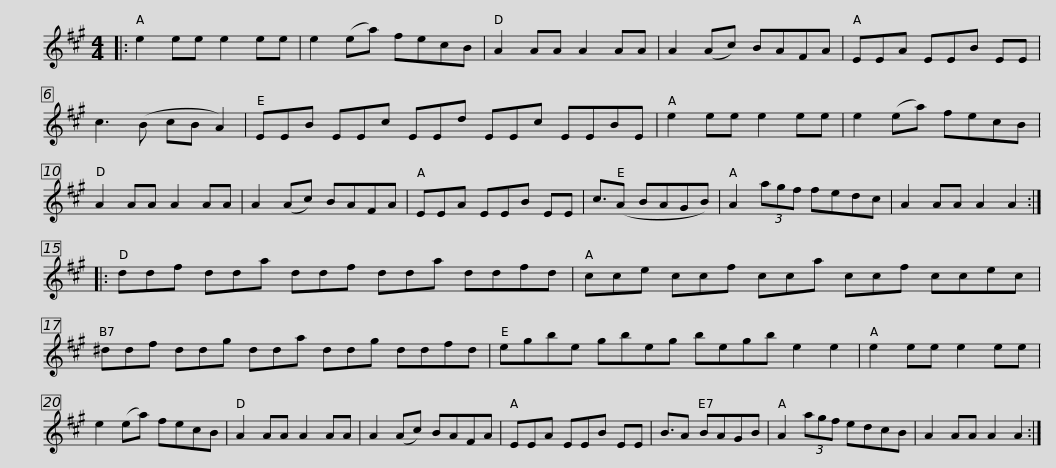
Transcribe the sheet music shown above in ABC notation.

X:1
L:1/8
M:4/4
I:linebreak $
K:A
V:1 treble
V:1
|: e2 ee e2 ee | e2 (ea) fecB | A2 AA A2 AA | A2 (Ac) BAFA | EEA EEB EE | %5
 c3 (B cB A2) |$ EEB EEc EEd EEc EEBE | e2 ee e2 ee | e2 (ea) fecB | A2 AA A2 AA | %10
 A2 (Ac) BAFA |$ EEA EEB EE | c3/2(A BAGB) | A2 (3agf fedc | A2 AA A2 A2 ::$ %15
 ddf dda ddf dda ddfd | cce ccf cca ccf ccec |$ ^ddf ddg dda ddg ddfd | egbe gbeg begb e2 e2 | e2 ee e2 ee |$ %20
 e2 (ea) fecB | A2 AA A2 AA | A2 (Ac) BAFA | EEA EEB EE | B3/2A BAGB | %25
 A2 (3agf edcB |$ A2 AA A2 A2 :| %27
